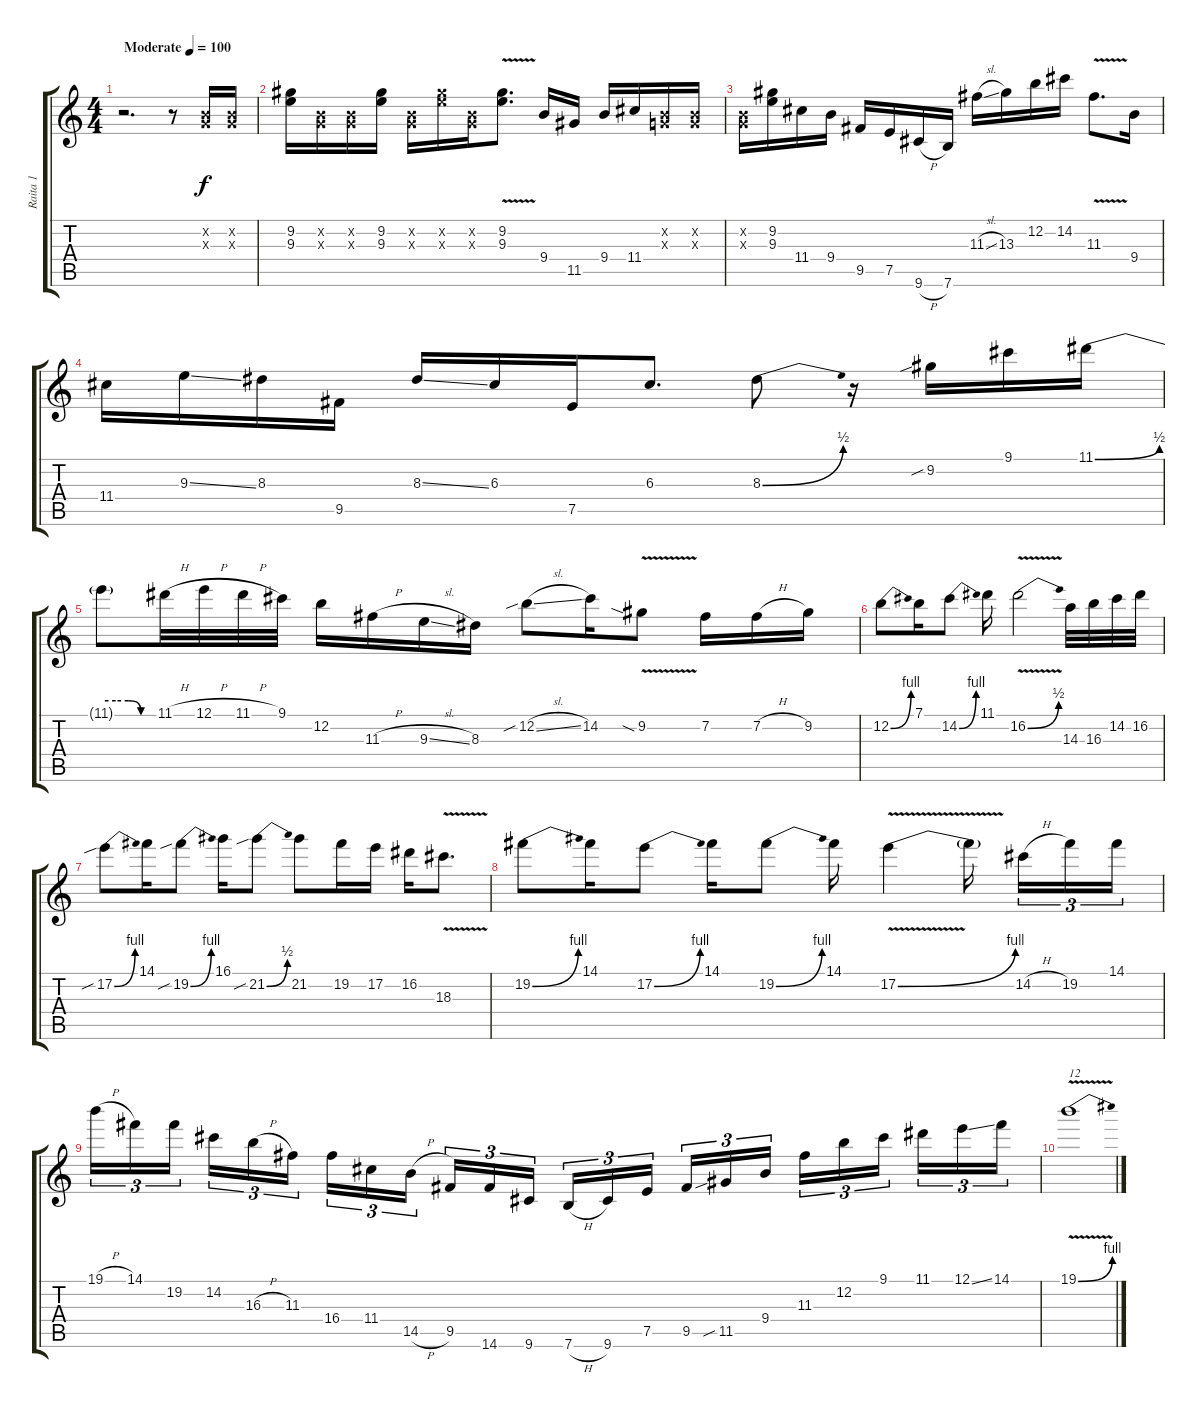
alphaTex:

\track ("Raita 1" "Raita 1") {instrument overdrivenguitar}
\staff {score tabs}
\tuning (E4 B3 G3 D3 A2 E2) {hide}
\ts (4 4)
\tempo (100 "Moderate")
\clef g2
\ks c
r.2{d dy f instrument overdrivenguitar} r.8 (0.2{x} 0.3{x}).16 (0.2{x} 0.3{x}).16 |
(9.2 9.3).16 (0.2{x} 0.3{x}).16 (0.2{x} 0.3{x}).16 (9.2 9.3).16 (0.2{x} 0.3{x}).16 (9.2{x} 9.3{x}).16 (0.2{x} 0.3{x}).16 (9.2{v} 9.3{v}).8{d} 9.4.16 11.5.16 9.4.16 11.4.16 (0.2{x} 0.3{x}).16 (0.2{x} 0.3{x}).16 |
(0.2{x} 0.3{x}).16 (9.2 9.3).16 11.4.16 9.4.16 9.5.16 7.5.16 9.6{h}.16 7.6.16 11.3{sl}.16 13.3.16 12.2.16 14.2.16 11.3{v}.8{d} 9.4.16 |
11.4.16 9.3{ss}.16 8.3.16 9.5.16 8.3{ss}.16 6.3.16 7.5.16 6.3.8{d} 8.3{be (bend 0 0 60 2)}.8 r.16 9.2{sib}.16 9.1.16 11.1{be (bend 0 0 60 2)}.16 |
11.1{be (custom 0 2 15 2 30 2 45 0 60 0) t}.8 11.1{h}.32 12.1{h}.32 11.1{h}.32 9.1.32 12.2.16 11.3{h}.16 9.3{sl}.16 8.3.16 12.2{sib sl}.8 14.2.16 9.2{v sia}.8 7.2.16 7.2{h}.16 9.2.16 |
12.2{be (bend 0 0 60 4)}.8 7.1.16 14.2{be (bend 0 0 60 4)}.8 11.1.16 16.2{be (bend 0 0 60 2) v}.2 14.3.32 16.3.32 14.2.32 16.2.32 |
17.2{be (bend 0 0 60 4) sib}.8 14.1.16 19.2{be (bend 0 0 60 4) sib}.8 16.1.16 21.2{be (bend 0 0 60 2) sib}.8 21.2.8 19.2.16 17.2.16 16.2.16 18.3{v}.8{d} |
19.2{be (bend 0 0 60 4)}.8 14.1.16 17.2{be (bend 0 0 60 4)}.8 14.1.16 19.2{be (bend 0 0 60 4)}.8 14.1.16 17.2{be (bend 0 0 60 4) v}.4 17.2{t}.16{beam splitsecondary} 14.2{h}.16{tu (3 2)} 19.2.16{tu (3 2)} 14.1.16{tu (3 2)} |
19.1{h}.16{tu (3 2)} 14.1.16{tu (3 2)} 19.2.16{tu (3 2) beam splitsecondary} 14.2.16{tu (3 2)} 16.3{h}.16{tu (3 2)} 11.3.16{tu (3 2)} 16.4.16{tu (3 2)} 11.4.16{tu (3 2)} 14.5{h}.16{tu (3 2) beam splitsecondary} 9.5.16{tu (3 2)} 14.6.16{tu (3 2)} 9.6.16{tu (3 2)} 7.6{h}.16{tu (3 2)} 9.6.16{tu (3 2)} 7.5.16{tu (3 2) beam splitsecondary} 9.5.16{tu (3 2)} 11.5{sib}.16{tu (3 2)} 9.4.16{tu (3 2)} 11.3.16{tu (3 2)} 12.2.16{tu (3 2)} 9.1.16{tu (3 2) beam splitsecondary} 11.1.16{tu (3 2)} 12.1{ss}.16{tu (3 2)} 14.1.16{tu (3 2)} |
19.1{be (bend 0 0 60 4) v}.1{txt "12"}
